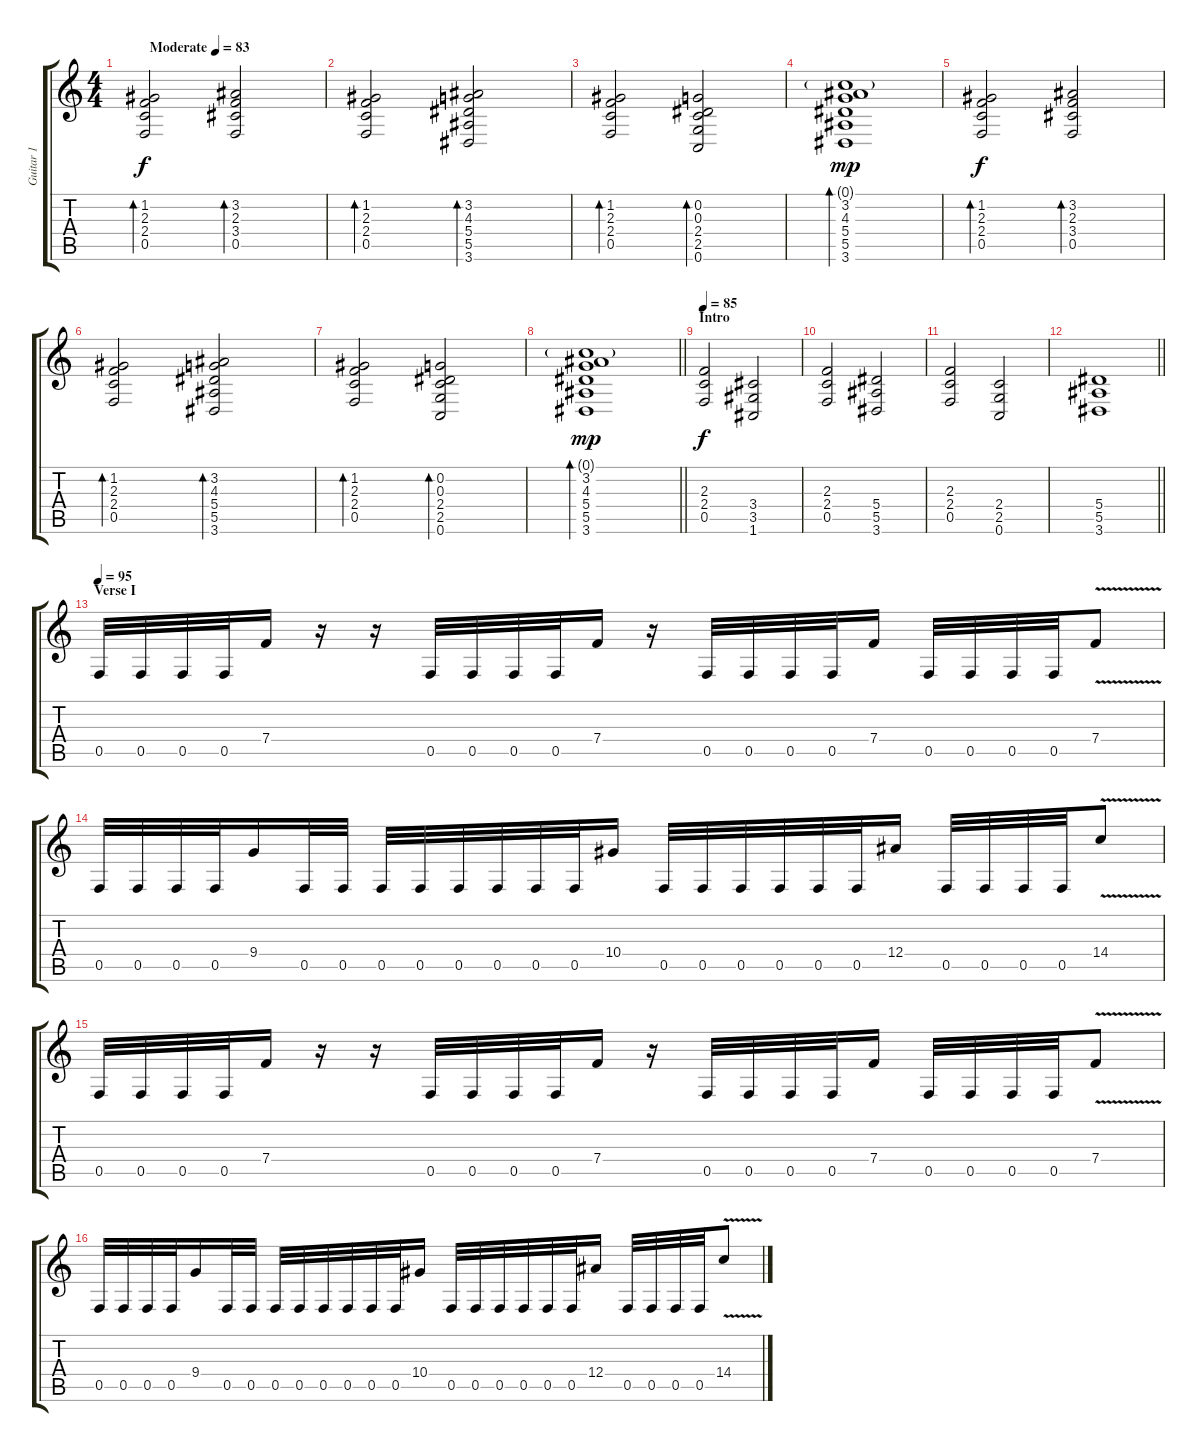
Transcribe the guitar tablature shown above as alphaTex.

\track ("Guitar 1" "Guitar 1") {instrument acousticguitarsteel}
\staff {score tabs}
\tuning (C4 G3 Eb3 Bb2 F2 C2) {hide}
\ts (4 4)
\tempo (83 "Moderate")
\clef g2
\ks c
(1.2 2.3 2.4 0.5).2{bd 60 dy f instrument acousticguitarsteel} (3.2 2.3 3.4 0.5).2{bd 60} |
(1.2 2.3 2.4 0.5).2{bd 60} (3.2 4.3 5.4 5.5 3.6).2{bd 60} |
(1.2 2.3 2.4 0.5).2{bd 60} (0.2 0.3 2.4 2.5 0.6).2{bd 60} |
(0.1{g} 3.2 4.3 5.4 5.5 3.6).1{bd 60 dy mp} |
(1.2 2.3 2.4 0.5).2{bd 60 dy f} (3.2 2.3 3.4 0.5).2{bd 60} |
(1.2 2.3 2.4 0.5).2{bd 60} (3.2 4.3 5.4 5.5 3.6).2{bd 60} |
(1.2 2.3 2.4 0.5).2{bd 60} (0.2 0.3 2.4 2.5 0.6).2{bd 60} |
\barLineRight lightlight
(0.1{g} 3.2 4.3 5.4 5.5 3.6).1{bd 60 dy mp} |
\section ("" "Intro")
\tempo 85
(2.3 2.4 0.5).2{dy f instrument distortionguitar} (3.4 3.5 1.6).2 |
(2.3 2.4 0.5).2 (5.4 5.5 3.6).2 |
(2.3 2.4 0.5).2 (2.4 2.5 0.6).2 |
\barLineRight lightlight
(5.4 5.5 3.6).1 |
\section ("" "Verse I")
\tempo 95
0.5.32 0.5.32 0.5.32 0.5.32 7.4.16 r.16 r.16 0.5.32 0.5.32 0.5.32 0.5.32 7.4.16 r.16 0.5.32 0.5.32 0.5.32 0.5.32 7.4.16 0.5.32 0.5.32 0.5.32 0.5.32 7.4{v}.8 |
0.5.32 0.5.32 0.5.32 0.5.32 9.4.16 0.5.32 0.5.32 0.5.32 0.5.32 0.5.32 0.5.32 0.5.32 0.5.32 10.4.16 0.5.32 0.5.32 0.5.32 0.5.32 0.5.32 0.5.32 12.4.16 0.5.32 0.5.32 0.5.32 0.5.32 14.4{v}.8 |
0.5.32 0.5.32 0.5.32 0.5.32 7.4.16 r.16 r.16 0.5.32 0.5.32 0.5.32 0.5.32 7.4.16 r.16 0.5.32 0.5.32 0.5.32 0.5.32 7.4.16 0.5.32 0.5.32 0.5.32 0.5.32 7.4{v}.8 |
0.5.32 0.5.32 0.5.32 0.5.32 9.4.16 0.5.32 0.5.32 0.5.32 0.5.32 0.5.32 0.5.32 0.5.32 0.5.32 10.4.16 0.5.32 0.5.32 0.5.32 0.5.32 0.5.32 0.5.32 12.4.16 0.5.32 0.5.32 0.5.32 0.5.32 14.4{v}.8
